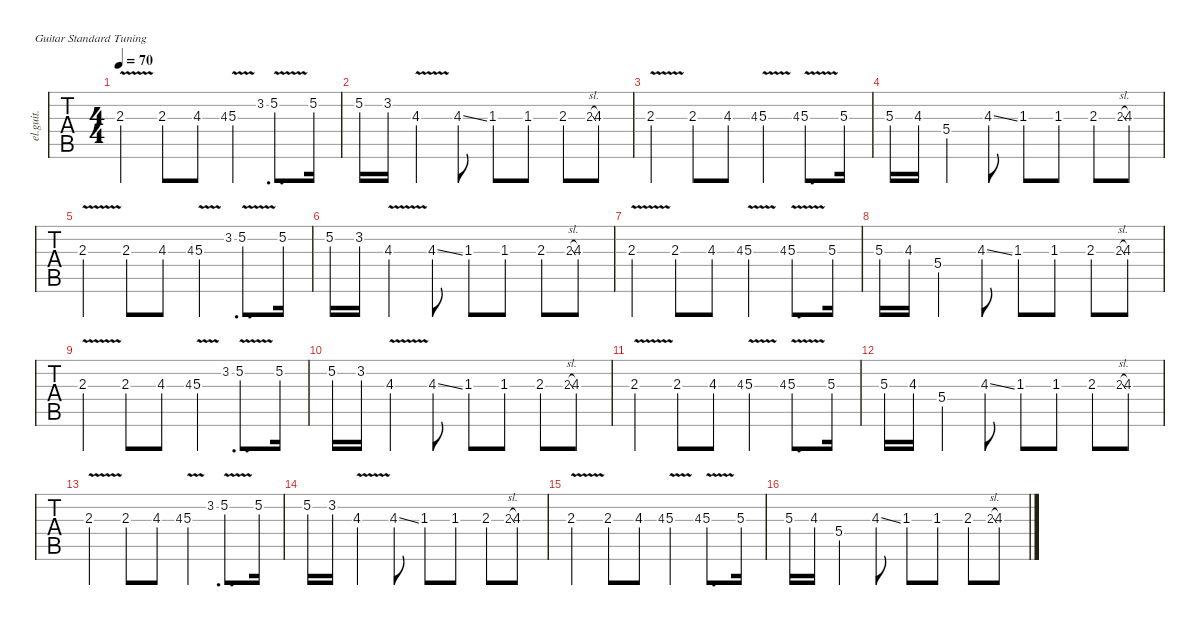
\defaultSystemsLayout 4
\hideDynamics
\bracketExtendMode nobrackets
\otherSystemsTrackNameOrientation horizontal
\track ("Lead Guitar (Clean)" "el.guit.") {defaultSystemsLayout 4 multiBarRest instrument electricguitarclean}
\staff {tabs}
\tuning (E4 B3 G3 D3 A2 E2)
\ts (4 4)
\tempo 70
\clef g2
\ks c
2.3{v}.4{dy mf} 2.3.8 4.3.8 4.3.8{gr onbeat} 5.3{v}.4 3.2.8{d gr onbeat} 5.2{v}.8{d} 5.2.16 |
5.2.16 3.2.16 4.3{v}.4 4.3{ss}.8 1.3{acc #}.8 1.3{acc #}.8 2.3.8 2.3{sl}.8{gr onbeat} 4.3.8 |
2.3{v}.4 2.3.8 4.3.8 4.3.8{gr onbeat} 5.3{v}.4 4.3.8{gr onbeat} 5.3{v}.8{d} 5.3.16 |
5.3.16 4.3.16 5.4.4 4.3{ss}.8 1.3{acc #}.8 1.3{acc #}.8 2.3.8 2.3{sl}.8{gr onbeat} 4.3.8 |
2.3{v}.4 2.3.8 4.3.8 4.3.8{gr onbeat} 5.3{v}.4 3.2.8{d gr onbeat} 5.2{v}.8{d} 5.2.16 |
5.2.16 3.2.16 4.3{v}.4 4.3{ss}.8 1.3{acc #}.8 1.3{acc #}.8 2.3.8 2.3{sl}.8{gr onbeat} 4.3.8 |
2.3{v}.4 2.3.8 4.3.8 4.3.8{gr onbeat} 5.3{v}.4 4.3.8{gr onbeat} 5.3{v}.8{d} 5.3.16 |
5.3.16 4.3.16 5.4.4 4.3{ss}.8 1.3{acc #}.8 1.3{acc #}.8 2.3.8 2.3{sl}.8{gr onbeat} 4.3.8 |
2.3{v}.4 2.3.8 4.3.8 4.3.8{gr onbeat} 5.3{v}.4 3.2.8{d gr onbeat} 5.2{v}.8{d} 5.2.16 |
5.2.16 3.2.16 4.3{v}.4 4.3{ss}.8 1.3{acc #}.8 1.3{acc #}.8 2.3.8 2.3{sl}.8{gr onbeat} 4.3.8 |
2.3{v}.4 2.3.8 4.3.8 4.3.8{gr onbeat} 5.3{v}.4 4.3.8{gr onbeat} 5.3{v}.8{d} 5.3.16 |
5.3.16 4.3.16 5.4.4 4.3{ss}.8 1.3{acc #}.8 1.3{acc #}.8 2.3.8 2.3{sl}.8{gr onbeat} 4.3.8 |
2.3{v}.4 2.3.8 4.3.8 4.3.8{gr onbeat} 5.3{v}.4 3.2.8{d gr onbeat} 5.2{v}.8{d} 5.2.16 |
5.2.16 3.2.16 4.3{v}.4 4.3{ss}.8 1.3{acc #}.8 1.3{acc #}.8 2.3.8 2.3{sl}.8{gr onbeat} 4.3.8 |
2.3{v}.4 2.3.8 4.3.8 4.3.8{gr onbeat} 5.3{v}.4 4.3.8{gr onbeat} 5.3{v}.8{d} 5.3.16 |
5.3.16 4.3.16 5.4.4 4.3{ss}.8 1.3{acc #}.8 1.3{acc #}.8 2.3.8 2.3{sl}.8{gr onbeat} 4.3.8
